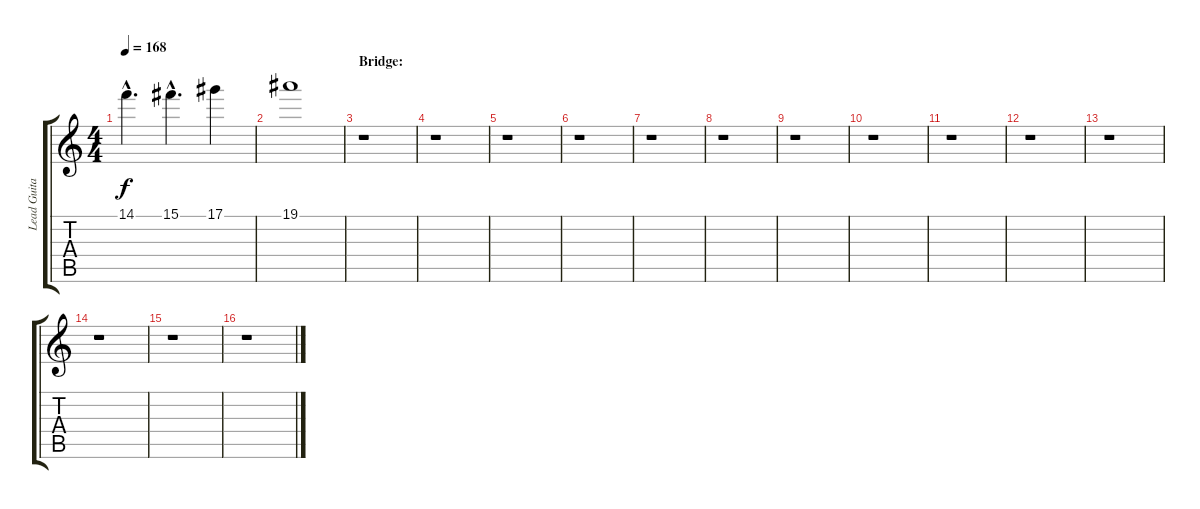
\track ("Lead Guitar 2" "Lead Guita") {instrument distortionguitar}
\staff {score tabs}
\tuning (Eb4 Bb3 Gb3 Db3 Ab2 Eb2) {hide}
\ts (4 4)
\tempo 168
\clef g2
\ks c
14.1{hac}.4{d dy f} 15.1{hac}.4{d} 17.1.4 |
19.1.1 |
\section ("" "Bridge:")
r.1 |
r.1 |
r.1 |
r.1 |
r.1 |
r.1 |
r.1 |
r.1 |
r.1 |
r.1 |
r.1 |
r.1 |
r.1 |
r.1
